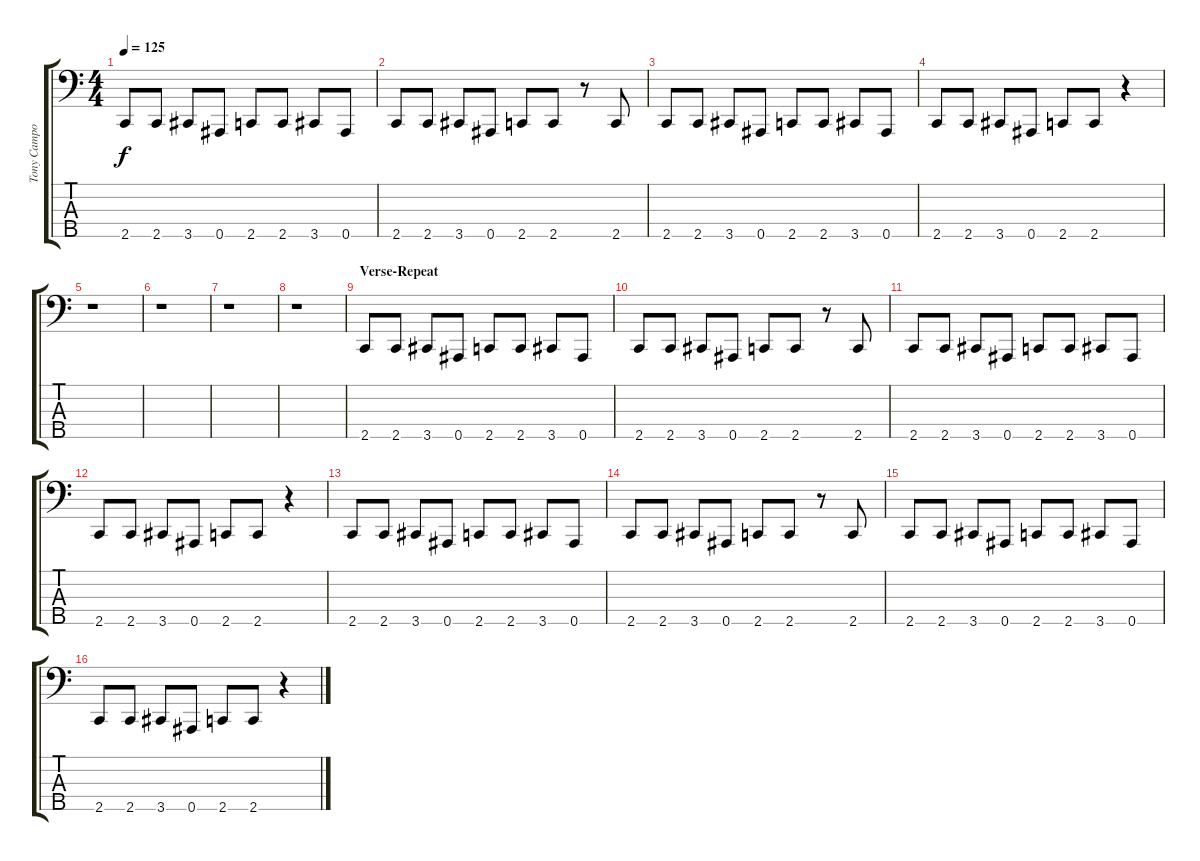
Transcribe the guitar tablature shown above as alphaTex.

\track ("Tony Campos - Bass" "Tony Campo") {instrument electricbasspick}
\staff {score tabs}
\tuning (Gb2 Db2 Ab1 Eb1 Bb0) {hide}
\ts (4 4)
\tempo 125
\clef f4
\ks c
2.5.8{dy f} 2.5.8 3.5.8 0.5.8 2.5.8 2.5.8 3.5.8 0.5.8 |
2.5.8 2.5.8 3.5.8 0.5.8 2.5.8 2.5.8 r.8 2.5.8 |
2.5.8 2.5.8 3.5.8 0.5.8 2.5.8 2.5.8 3.5.8 0.5.8 |
2.5.8 2.5.8 3.5.8 0.5.8 2.5.8 2.5.8 r.4 |
r.1 |
r.1 |
r.1 |
r.1 |
\section ("" "Verse-Repeat")
2.5.8 2.5.8 3.5.8 0.5.8 2.5.8 2.5.8 3.5.8 0.5.8 |
2.5.8 2.5.8 3.5.8 0.5.8 2.5.8 2.5.8 r.8 2.5.8 |
2.5.8 2.5.8 3.5.8 0.5.8 2.5.8 2.5.8 3.5.8 0.5.8 |
2.5.8 2.5.8 3.5.8 0.5.8 2.5.8 2.5.8 r.4 |
2.5.8 2.5.8 3.5.8 0.5.8 2.5.8 2.5.8 3.5.8 0.5.8 |
2.5.8 2.5.8 3.5.8 0.5.8 2.5.8 2.5.8 r.8 2.5.8 |
2.5.8 2.5.8 3.5.8 0.5.8 2.5.8 2.5.8 3.5.8 0.5.8 |
2.5.8 2.5.8 3.5.8 0.5.8 2.5.8 2.5.8 r.4
